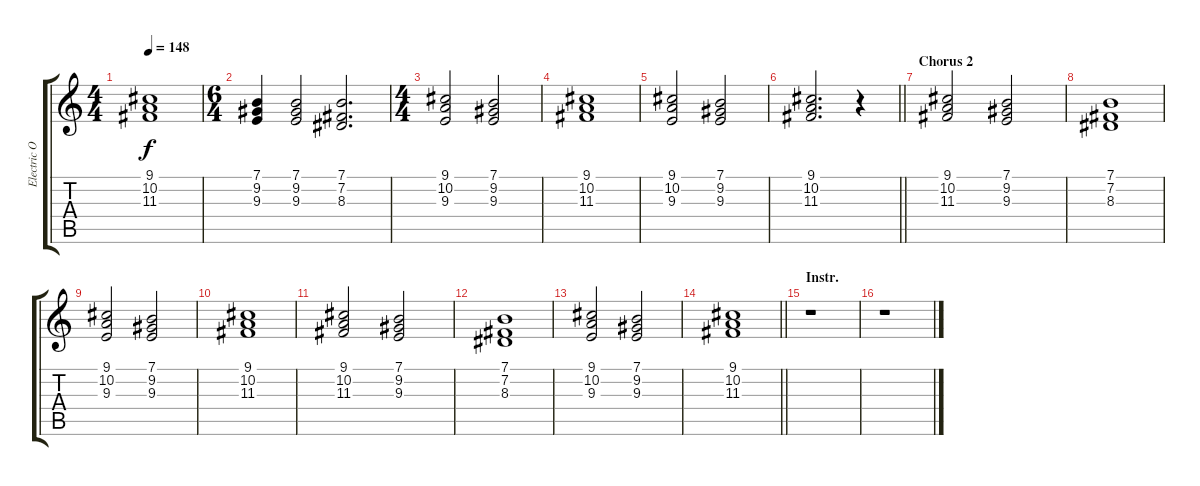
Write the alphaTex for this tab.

\track ("Electric Organ" "Electric O") {instrument drawbarorgan}
\staff {score tabs}
\tuning (E4 B3 G3 D3 A2 E2) {hide}
\ts (4 4)
\tempo 148
\clef g2
\ks c
(9.1 10.2 11.3).1{dy f} |
\ts (6 4)
(7.1 9.2 9.3).4 (7.1 9.2 9.3).2 (7.1 7.2 8.3).2{d} |
\ts (4 4)
(9.1 10.2 9.3).2 (7.1 9.2 9.3).2 |
(9.1 10.2 11.3).1 |
(9.1 10.2 9.3).2 (7.1 9.2 9.3).2 |
\barLineRight lightlight
(9.1 10.2 11.3).2{d} r.4 |
\section ("" "Chorus 2")
(9.1 10.2 11.3).2 (7.1 9.2 9.3).2 |
(7.1 7.2 8.3).1 |
(9.1 10.2 9.3).2 (7.1 9.2 9.3).2 |
(9.1 10.2 11.3).1 |
(9.1 10.2 11.3).2 (7.1 9.2 9.3).2 |
(7.1 7.2 8.3).1 |
(9.1 10.2 9.3).2 (7.1 9.2 9.3).2 |
\barLineRight lightlight
(9.1 10.2 11.3).1 |
\section ("" "Instr.")
r.1 |
r.1
